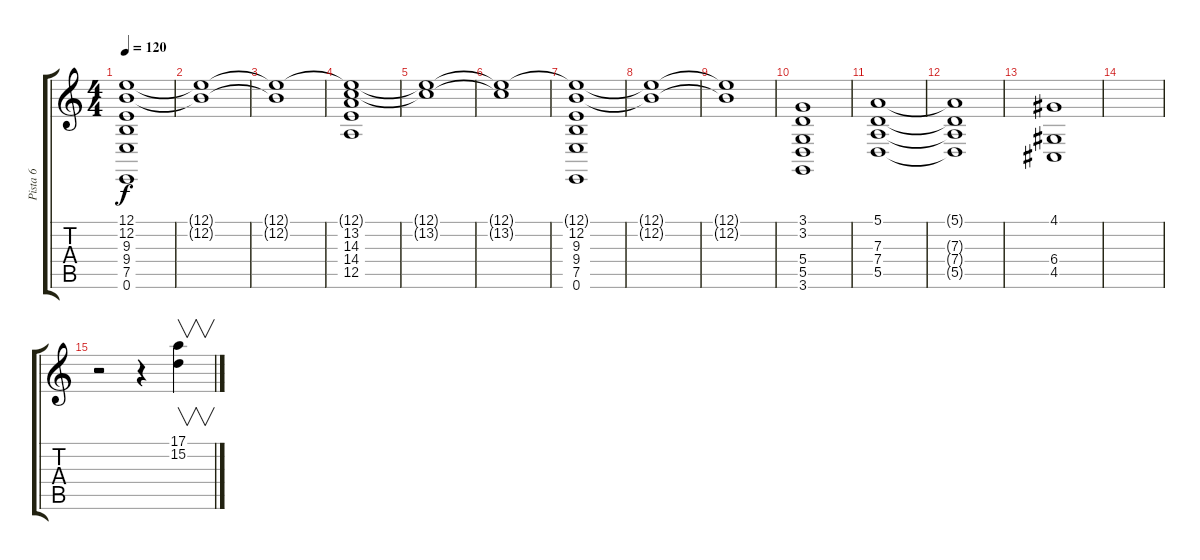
\track ("Pista 6" "Pista 6") {instrument stringensemble1}
\staff {score tabs}
\tuning (E4 B3 G3 D3 A2 E2) {hide}
\ts (4 4)
\tempo 120
\clef g2
\ks c
(12.1 12.2 9.3 9.4 7.5 0.6).1{dy f instrument stringensemble1} |
(12.1{t} 12.2{t}).1 |
(12.1{t} 12.2{t}).1 |
(12.1{t} 13.2 14.3 14.4 12.5).1 |
(12.1{t} 13.2{t}).1 |
(12.1{t} 13.2{t}).1 |
(12.1{t} 12.2 9.3 9.4 7.5 0.6).1 |
(12.1{t} 12.2{t}).1 |
(12.1{t} 12.2{t}).1 |
(3.1 3.2 5.4 5.5 3.6).1 |
(5.1 7.3 7.4 5.5).1 |
(5.1{t} 7.3{t} 7.4{t} 5.5{t}).1 |
(4.1 6.4 4.5).1 |
|
r.2 r.4 (17.1 15.2).4{v}
